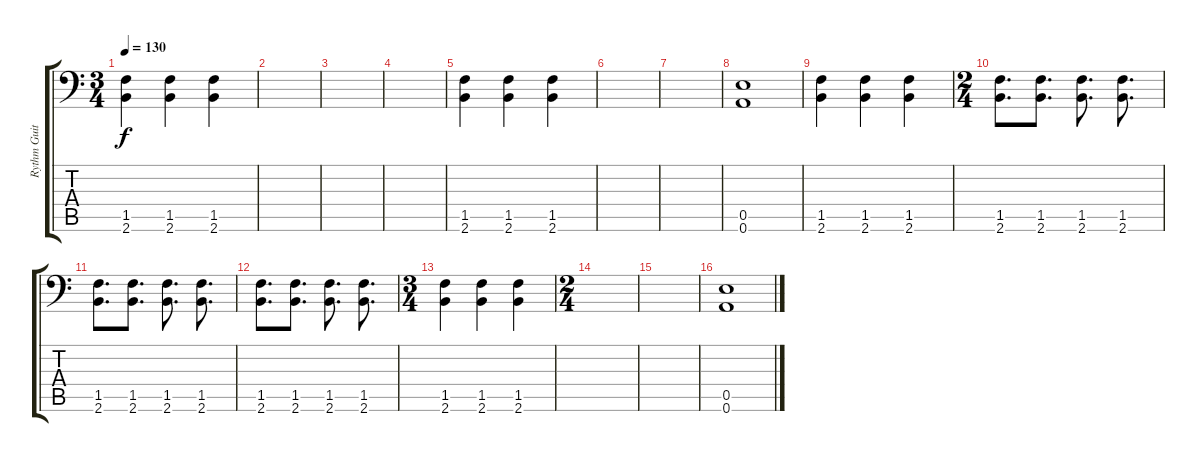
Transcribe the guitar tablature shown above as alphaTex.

\track ("Rythm Guitar 1" "Rythm Guit") {instrument distortionguitar}
\staff {score tabs}
\tuning (B3 Gb3 D3 A2 E2 A1) {hide}
\ts (3 4)
\tempo 130
\clef f4
\ks c
(1.5 2.6).4{dy f} (1.5 2.6).4 (1.5 2.6).4 |
|
|
|
(1.5 2.6).4 (1.5 2.6).4 (1.5 2.6).4 |
|
|
(0.5 0.6).1 |
(1.5 2.6).4 (1.5 2.6).4 (1.5 2.6).4 |
\ts (2 4)
(1.5 2.6).8{d} (1.5 2.6).8{d} (1.5 2.6).8{d} (1.5 2.6).8{d} |
(1.5 2.6).8{d} (1.5 2.6).8{d} (1.5 2.6).8{d} (1.5 2.6).8{d} |
(1.5 2.6).8{d} (1.5 2.6).8{d} (1.5 2.6).8{d} (1.5 2.6).8{d} |
\ts (3 4)
(1.5 2.6).4 (1.5 2.6).4 (1.5 2.6).4 |
\ts (2 4)
|
|
(0.5 0.6).1
